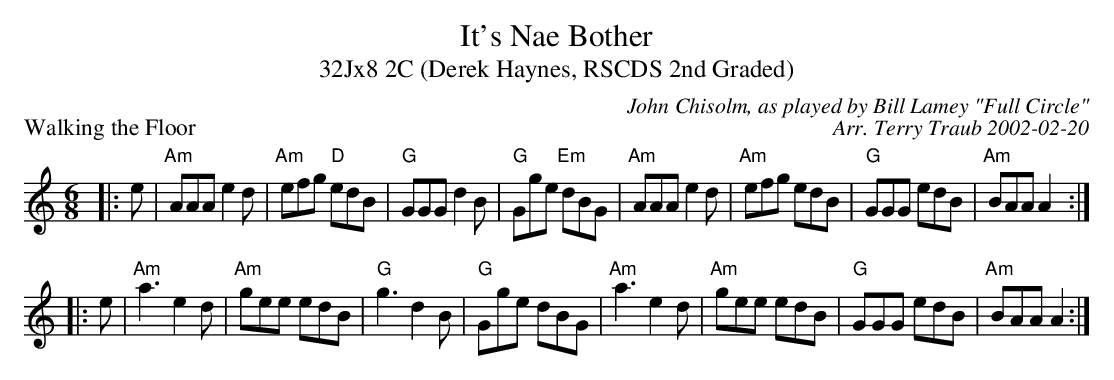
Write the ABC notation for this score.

X:1
T: It's Nae Bother
T: 32Jx8 2C (Derek Haynes, RSCDS 2nd Graded)
P: Walking the Floor
C: John Chisolm, as played by Bill Lamey "Full Circle"
C: Arr. Terry Traub 2002-02-20
M: 6/8
K: Am
|:e| "Am" AAA e2d|"Am" efg "D"edB|"G" GGG d2B|"G" Gge "Em"dBG|\
  "Am"AAA e2d|"Am"efg edB|"G"GGG edB|"Am"BAA A2 :|
|:e| "Am"a3 e2d| "Am"gee edB|"G" g3 d2B|"G"Gge dBG|\
  "Am"a3 e2d|"Am"gee edB|"G"GGG edB|"Am"BAA A2 :|
